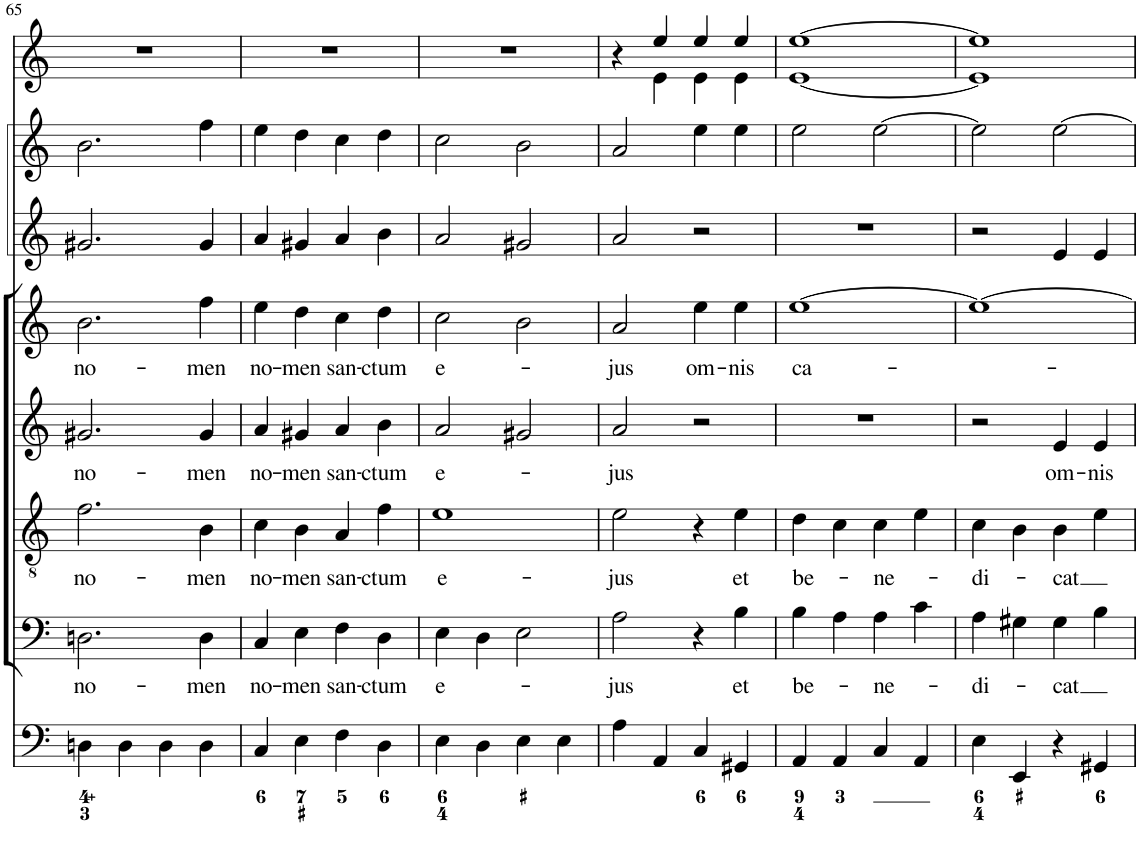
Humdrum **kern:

**kern	**kern	**text	**kern	**text	**kern	**text	**kern	**text	**kern	**kern	**kern
*part8	*part7	*part7	*part6	*part6	*part5	*part5	*part4	*part4	*part3	*part2	*part1
*staff8	*staff7	*staff7	*staff6	*staff6	*staff5	*staff5	*staff4	*staff4	*staff3	*staff2	*staff1
*I"Organ	*I"Voice	*	*I"Tenor	*	*I"Alto	*	*I"Voice	*	*I"Violino 2	*I"Violino 1	*I"Clarini  in C
*	*	*	*	*	*	*	*	*	*I'Vln	*I'Vln	*
!!LO:PB:g=z
*clefF4	*clefF4	*	*clefGv2	*	*clefG2	*	*clefG2	*	*clefG2	*clefG2	*clefG2
*k[]	*k[]	*	*k[]	*	*k[]	*	*k[]	*	*k[]	*k[]	*k[]
*M2/2	*M2/2	*	*M2/2	*	*M2/2	*	*M2/2	*	*M2/2	*M2/2	*M2/2
*met(c|)	*met(c|)	*	*met(c|)	*	*met(c|)	*	*met(c|)	*	*met(c|)	*met(c|)	*met(c|)
=65	=65	=65	=65	=65	=65	=65	=65	=65	=65	=65	=65
!	!	!LO:LY:b	!	!LO:LY:b	!	!LO:LY:b	!	!LO:LY:b	!	!	!
4Dn\	2.Dn\	no-	2.f\	no-	2.g#X/	no-	2.b\	no-	2.g#X/	2.b\	1r
4D\	.	.	.	.	.	.	.	.	.	.	.
4D\	.	.	.	.	.	.	.	.	.	.	.
!	!	!LO:LY:b	!	!LO:LY:b	!	!LO:LY:b	!	!LO:LY:b	!	!	!
4D\	4D\	-men	4B\	-men	4g#/	-men	4ff\	-men	4g#/	4ff\	.
=66	=66	=66	=66	=66	=66	=66	=66	=66	=66	=66	=66
!	!	!LO:LY:b	!	!LO:LY:b	!	!LO:LY:b	!	!LO:LY:b	!	!	!
4C/	4C/	no-	4c\	no-	4a/	no-	4ee\	no-	4a/	4ee\	1r
!	!	!LO:LY:b	!	!LO:LY:b	!	!LO:LY:b	!	!LO:LY:b	!	!	!
4E\	4E\	-men	4B\	-men	4g#X/	-men	4dd\	-men	4g#X/	4dd\	.
!	!	!LO:LY:b	!	!LO:LY:b	!	!LO:LY:b	!	!LO:LY:b	!	!	!
4F\	4F\	san-	4A/	san-	4a/	san-	4cc\	san-	4a/	4cc\	.
!	!	!LO:LY:b	!	!LO:LY:b	!	!LO:LY:b	!	!LO:LY:b	!	!	!
4D\	4D\	-ctum	4f\	-ctum	4b\	-ctum	4dd\	-ctum	4b\	4dd\	.
=67	=67	=67	=67	=67	=67	=67	=67	=67	=67	=67	=67
!	!	!LO:LY:b	!	!LO:LY:b	!	!LO:LY:b	!	!LO:LY:b	!	!	!
4E\	4E\	e-	1e	e-	2a/	e-	2cc\	e-	2a/	2cc\	1r
4D\	4D\	.	.	.	.	.	.	.	.	.	.
4E\	2E\	.	.	.	2g#X/	.	2b\	.	2g#X/	2b\	.
4E\	.	.	.	.	.	.	.	.	.	.	.
=68	=68	=68	=68	=68	=68	=68	=68	=68	=68	=68	=68
!	!	!LO:LY:b	!	!LO:LY:b	!	!LO:LY:b	!	!LO:LY:b	!	!	!
*	*	*	*	*	*	*	*	*	*	*	*^
4A\	2A\	-jus	2e\	jus	2a/	-jus	2a/	-jus	2a/	2a/	4r	4ryy
4AA/	.	.	.	.	.	.	.	.	.	.	4ee/	4e\
!	!	!	!	!	!	!	!	!LO:LY:b	!	!	!	!
4C/	4r	.	4r	.	2r	.	4ee\	om-	2r	4ee\	4ee/	4e\
!	!	!LO:LY:b	!	!LO:LY:b	!	!	!	!LO:LY:b	!	!	!	!
4GG#X/	4B\	et	4e\	et	.	.	4ee\	-nis	.	4ee\	4ee/	4e\
=69	=69	=69	=69	=69	=69	=69	=69	=69	=69	=69	=69	=69
!	!	!LO:LY:b	!	!LO:LY:b	!	!	!	!LO:LY:b	!	!	!	!
4AA/	4B\	be-	4d\	be-	1r	.	[1ee	ca-	1r	2ee\	[1ee	[1e
4AA/	4A\	.	4c\	.	.	.	.	.	.	.	.	.
!	!	!LO:LY:b	!	!LO:LY:b	!	!	!	!	!	!	!	!
4C/	4A\	-ne-	4c\	-ne-	.	.	.	.	.	[2ee\	.	.
4AA/	4c\	.	4e\	.	.	.	.	.	.	.	.	.
=70	=70	=70	=70	=70	=70	=70	=70	=70	=70	=70	=70	=70
!	!	!LO:LY:b	!	!LO:LY:b	!	!	!	!	!	!	!	!
4E\	4A\	-di-	4c\	-di-	2r	.	1ee_	.	2r	2ee\]	1ee]	1e]
4EE/	4G#X\	.	4B\	.	.	.	.	.	.	.	.	.
!	!	!LO:LY:b	!	!LO:LY:b	!	!LO:LY:b	!	!	!	!	!	!
4r	4G#\	-cat	4B\	-cat	4e/	om-	.	.	4e/	[2ee\	.	.
!	!	!	!	!	!	!LO:LY:b	!	!	!	!	!	!
4GG#X/	4B\	.	4e\	.	4e/	-nis	.	.	4e/	.	.	.
*	*	*	*	*	*	*	*	*	*	*	*v	*v
=	=	=	=	=	=	=	=	=	=	=	=
*-	*-	*-	*-	*-	*-	*-	*-	*-	*-	*-	*-
